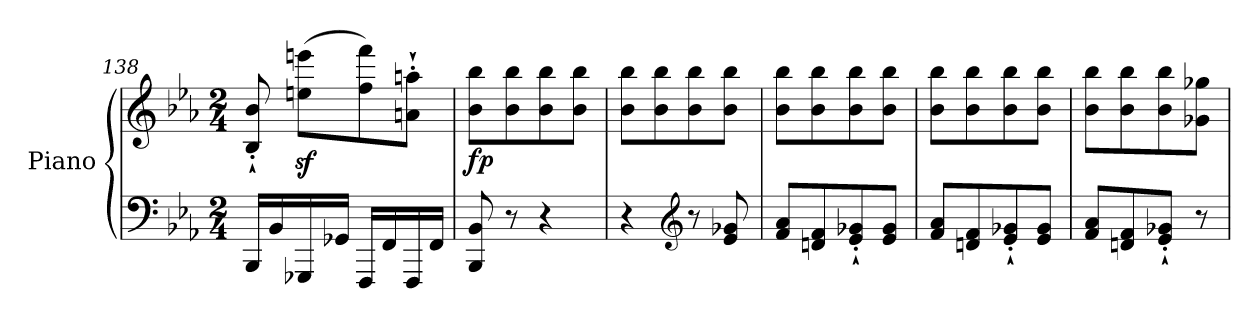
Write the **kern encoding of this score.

**kern	**kern	**dynam
*part1	*part1	*part1
*staff2	*staff1	*staff1/2
*I"Piano	*	*
*I'Pno	*	*
!!LO:LB:g=z
*clefF4	*clefG2	*
*k[b-e-a-]	*k[b-e-a-]	*
*M2/4	*M2/4	*
=138	=138	=138
16BBB-/LL	8B-/`' 8b-/`'	.
16BB-/	.	.
16GGG-X/	(8een\z< 8eeen\z<L	.
16GG-X/JJ	.	.
16FFF/LL	8ff\ 8fff\)	.
16FF/	.	.
16FFF/	8an\`' 8aan\`'J	.
16FF/JJ	.	.
=139	=139	=139
!	!	!LO:DY:b
8BBB-/ 8BB-/	8b-\ 8bb-\L	fp
8r	8b-\ 8bb-\	.
4r	8b-\ 8bb-\	.
.	8b-\ 8bb-\J	.
=140	=140	=140
4r	8b-\ 8bb-\L	.
.	8b-\ 8bb-\	.
*clefG2	*	*
8r	8b-\ 8bb-\	.
8e-/ 8g-X/	8b-\ 8bb-\J	.
=141	=141	=141
8f/ 8a-/L	8b-\ 8bb-\L	.
8dn/ 8f/	8b-\ 8bb-\	.
8e-/`' 8g-X/`'	8b-\ 8bb-\	.
8e-/ 8g-/J	8b-\ 8bb-\J	.
=142	=142	=142
8f/ 8a-/L	8b-\ 8bb-\L	.
8dn/ 8f/	8b-\ 8bb-\	.
8e-/`' 8g-X/`'	8b-\ 8bb-\	.
8e-/ 8g-/J	8b-\ 8bb-\J	.
=143	=143	=143
8f/ 8a-/L	8b-\ 8bb-\L	.
8dn/ 8f/	8b-\ 8bb-\	.
8e-/`' 8g-X/`'J	8b-\ 8bb-\	.
8r	8g-X\ 8gg-X\J	.
=	=	=
*-	*-	*-
